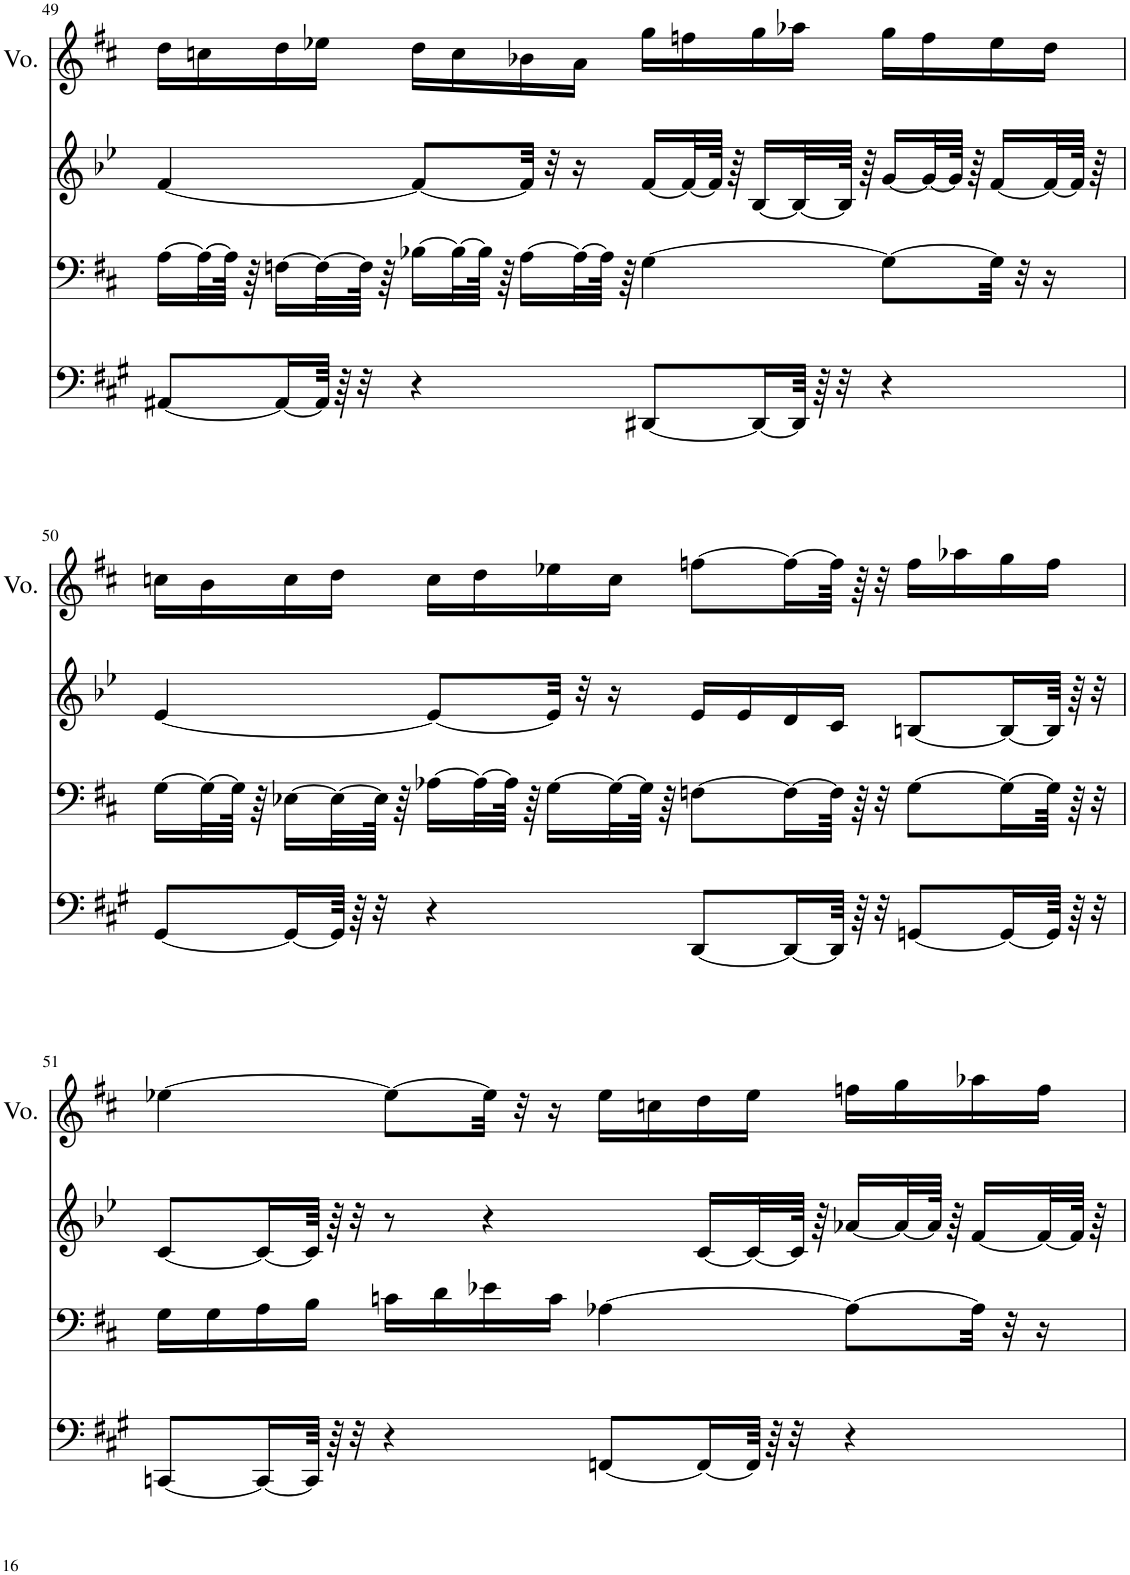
**kern	**kern	**kern	**kern
*part4	*part3	*part2	*part1
*staff4	*staff3	*staff2	*staff1
*I"Organ	*I"Organ	*I"Organ	*I"Voice
*	*	*	*I'Vo.
!!LO:PB:g=z
*clefF4	*clefF4	*clefG2	*clefG2
*Trd7c12	*	*	*
*k[f#c#g#]	*k[f#c#]	*k[b-e-]	*k[f#c#]
*M4/4	*M4/4	*M4/4	*M4/4
=49	=49	=49	=49
[8AA#X/L	[16A\LL	[4f/	16dd\LL
.	32A\L_	.	16ccn\
.	64A\JJJk]	.	.
.	64r	.	.
16AA#/L_	[16Fn\LL	.	16dd\
64AA#/JJkk]	32F\L_	.	16ee-X\JJ
64r	.	.	.
32r	64F\JJJk]	.	.
.	64r	.	.
4r	[16B-X\LL	8f/L_	16dd\LL
.	32B-\L_	.	16cc\
.	64B-\JJJk]	.	.
.	64r	.	.
.	[16A\LL	32f/Jkk]	16b-X\
.	.	32r	.
.	32A\L_	16r	16a\JJ
.	64A\JJJk]	.	.
.	64r	.	.
[8DD#X/L	[4G\	[16f/LL	16gg\LL
.	.	32f/L_	16ffn\
.	.	64f/JJJk]	.
.	.	64r	.
16DD#/L_	.	[16B-/LL	16gg\
64DD#/JJkk]	.	32B-/L_	16aa-X\JJ
64r	.	.	.
32r	.	64B-/JJJk]	.
.	.	64r	.
4r	8G\L_	[16g/LL	16gg\LL
.	.	32g/L_	16ff\
.	.	64g/JJJk]	.
.	.	64r	.
.	32G\Jkk]	[16f/LL	16ee-\
.	32r	.	.
.	16r	32f/L_	16dd\JJ
.	.	64f/JJJk]	.
.	.	64r	.
!!LO:LB:g=z
=50	=50	=50	=50
[8GG#/L	[16G\LL	[4e-/	16ccn\LL
.	32G\L_	.	16b\
.	64G\JJJk]	.	.
.	64r	.	.
16GG#/L_	[16E-X\LL	.	16cc\
64GG#/JJkk]	32E-\L_	.	16dd\JJ
64r	.	.	.
32r	64E-\JJJk]	.	.
.	64r	.	.
4r	[16A-X\LL	8e-/L_	16cc\LL
.	32A-\L_	.	16dd\
.	64A-\JJJk]	.	.
.	64r	.	.
.	[16G\LL	32e-/Jkk]	16ee-X\
.	.	32r	.
.	32G\L_	16r	16cc\JJ
.	64G\JJJk]	.	.
.	64r	.	.
[8DD/L	[8Fn\L	16e-/LL	[8ffn\L
.	.	16e-/	.
16DD/L_	16F\L_	16d/	16ff\L_
64DD/JJkk]	64F\JJkk]	16c/JJ	64ff\JJkk]
64r	64r	.	64r
32r	32r	.	32r
[8GGn/L	[8G\L	[8Bn/L	16ff\LL
.	.	.	16aa-X\
16GG/L_	16G\L_	16B/L_	16gg\
64GG/JJkk]	64G\JJkk]	64B/JJkk]	16ff\JJ
64r	64r	64r	.
32r	32r	32r	.
!!LO:LB:g=z
=51	=51	=51	=51
[8CCn/L	16G\LL	[8c/L	[4ee-X\
.	16G\	.	.
16CC/L_	16A\	16c/L_	.
64CC/JJkk]	16B\JJ	64c/JJkk]	.
64r	.	64r	.
32r	.	32r	.
4r	16cn\LL	8r	8ee-\L_
.	16d\	.	.
.	16e-X\	4r	32ee-\Jkk]
.	.	.	32r
.	16c\JJ	.	16r
[8FFn/L	[4A-X\	.	16ee-\LL
.	.	.	16ccn\
16FF/L_	.	[16c/LL	16dd\
64FF/JJkk]	.	32c/L_	16ee-\JJ
64r	.	.	.
32r	.	64c/JJJk]	.
.	.	64r	.
4r	8A-\L_	[16a-X/LL	16ffn\LL
.	.	32a-/L_	16gg\
.	.	64a-/JJJk]	.
.	.	64r	.
.	32A-\Jkk]	[16f/LL	16aa-X\
.	32r	.	.
.	16r	32f/L_	16ff\JJ
.	.	64f/JJJk]	.
.	.	64r	.
=	=	=	=
*-	*-	*-	*-
